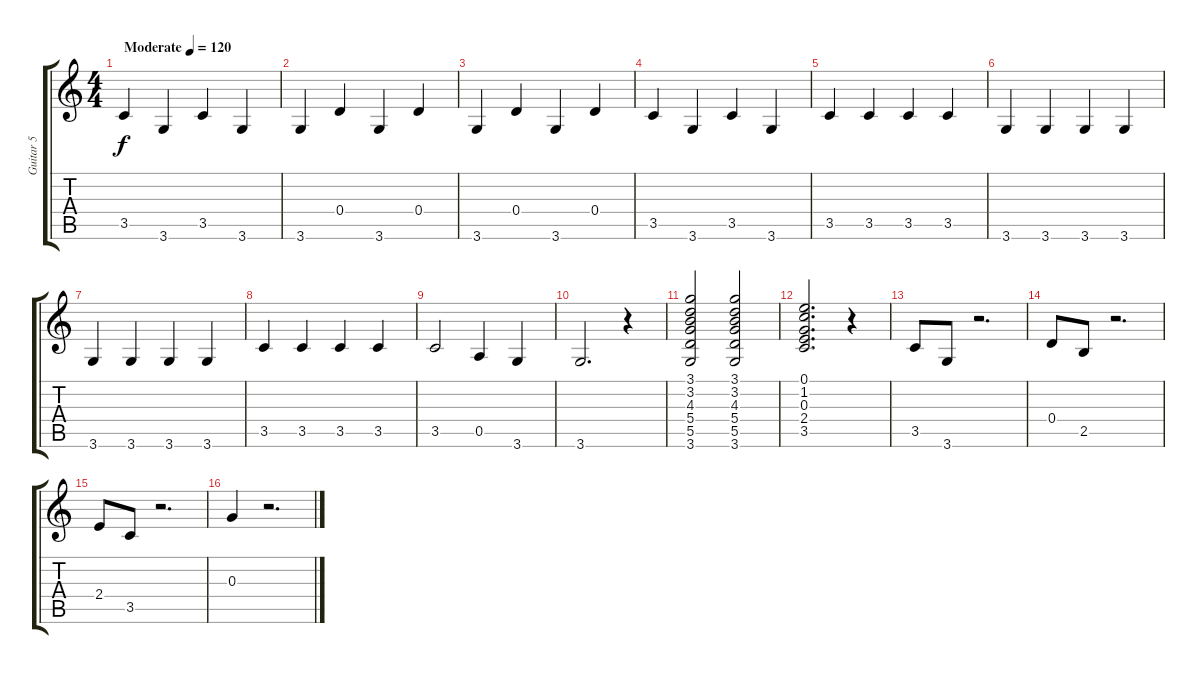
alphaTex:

\track ("Guitar 5" "Guitar 5") {instrument acousticguitarnylon}
\staff {score tabs}
\tuning (E4 B3 G3 D3 A2 E2) {hide}
\ts (4 4)
\tempo (120 "Moderate")
\clef g2
\ks c
3.5.4{dy f instrument acousticguitarnylon} 3.6.4 3.5.4 3.6.4 |
3.6.4 0.4.4 3.6.4 0.4.4 |
3.6.4 0.4.4 3.6.4 0.4.4 |
3.5.4 3.6.4 3.5.4 3.6.4 |
3.5.4 3.5.4 3.5.4 3.5.4 |
3.6.4 3.6.4 3.6.4 3.6.4 |
3.6.4 3.6.4 3.6.4 3.6.4 |
3.5.4 3.5.4 3.5.4 3.5.4 |
3.5.2 0.5.4 3.6.4 |
3.6.2{d} r.4 |
(3.1 3.2 4.3 5.4 5.5 3.6).2 (3.1 3.2 4.3 5.4 5.5 3.6).2 |
(0.1 1.2 0.3 2.4 3.5).2{d} r.4 |
3.5.8 3.6.8 r.2{d} |
0.4.8 2.5.8 r.2{d} |
2.4.8 3.5.8 r.2{d} |
0.3.4 r.2{d}
